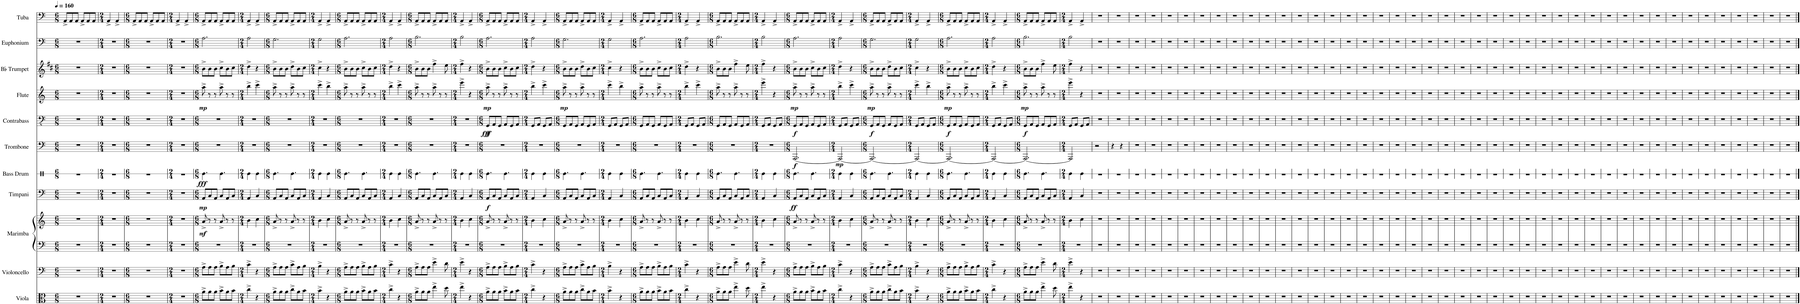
**kern	**kern	**kern	**kern	**dynam	**kern	**dynam	**kern	**dynam	**kern	**dynam	**kern	**dynam	**kern	**dynam	**kern	**kern	**kern
*part11	*part10	*part9	*part9	*part9	*part8	*part8	*part7	*part7	*part6	*part6	*part5	*part5	*part4	*part4	*part3	*part2	*part1
*staff12	*staff11	*staff10	*staff9	*staff9/10	*staff8	*staff8	*staff7	*staff7	*staff6	*staff6	*staff5	*staff5	*staff4	*staff4	*staff3	*staff2	*staff1
*I"Viola	*I"Violoncello	*I"Marimba	*	*	*I"Timpani	*	*I"Bass Drum	*	*I"Trombone	*	*I"Contrabass	*	*I"Flute	*	*I"Bb Trumpet	*I"Euphonium	*I"Tuba
*I'Vla.	*I'Vc.	*I'Mrm.	*	*	*I'Timp.	*	*I'B. Dr.	*	*I'Tbn.	*	*I'Cb.	*	*I'Fl.	*	*I'Bb Tpt.	*I'Euph.	*I'Tba.
*	*	*	*	*	*	*	*stria1	*	*	*	*	*	*	*	*	*	*
*clefC3	*clefF4	*clefF4	*clefG2	*	*clefF4	*	*clefX	*	*clefF4	*	*clefFv4	*	*clefG2	*	*clefG2	*clefF4	*clefF4
*	*	*	*	*	*	*	*	*	*	*	*Trd7c12	*	*	*	*Trd1c2	*	*
*k[]	*k[]	*k[]	*k[]	*	*k[]	*	*k[]	*	*k[]	*	*k[]	*	*k[]	*	*k[f#c#]	*k[]	*k[]
*M6/8	*M6/8	*M6/8	*M6/8	*	*M6/8	*	*M6/8	*	*M6/8	*	*M6/8	*	*M6/8	*	*M6/8	*M6/8	*M6/8
*MM160	*MM160	*MM160	*MM160	*	*MM160	*	*MM160	*	*MM160	*	*MM160	*	*MM160	*	*MM160	*MM160	*MM160
=1	=1	=1	=1	=1	=1	=1	=1	=1	=1	=1	=1	=1	=1	=1	=1	=1	=1
2.r	2.r	2.r	2.r	.	2.r	.	2.r	.	2.r	.	2.r	.	2.r	.	2.r	2.r	8AA^/L
.	.	.	.	.	.	.	.	.	.	.	.	.	.	.	.	.	8AA/
.	.	.	.	.	.	.	.	.	.	.	.	.	.	.	.	.	8AA/J
.	.	.	.	.	.	.	.	.	.	.	.	.	.	.	.	.	8AA^/L
.	.	.	.	.	.	.	.	.	.	.	.	.	.	.	.	.	8AA/
.	.	.	.	.	.	.	.	.	.	.	.	.	.	.	.	.	8AA/J
=2	=2	=2	=2	=2	=2	=2	=2	=2	=2	=2	=2	=2	=2	=2	=2	=2	=2
*M2/4	*M2/4	*M2/4	*M2/4	*	*M2/4	*	*M2/4	*	*M2/4	*	*M2/4	*	*M2/4	*	*M2/4	*M2/4	*M2/4
2r	2r	2r	2r	.	2r	.	2r	.	2r	.	2r	.	2r	.	2r	2r	4AA^/
.	.	.	.	.	.	.	.	.	.	.	.	.	.	.	.	.	4AA^/
=3	=3	=3	=3	=3	=3	=3	=3	=3	=3	=3	=3	=3	=3	=3	=3	=3	=3
*M6/8	*M6/8	*M6/8	*M6/8	*	*M6/8	*	*M6/8	*	*M6/8	*	*M6/8	*	*M6/8	*	*M6/8	*M6/8	*M6/8
2.r	2.r	2.r	2.r	.	2.r	.	2.r	.	2.r	.	2.r	.	2.r	.	2.r	2.r	8AA^/L
.	.	.	.	.	.	.	.	.	.	.	.	.	.	.	.	.	8AA/
.	.	.	.	.	.	.	.	.	.	.	.	.	.	.	.	.	8AA/J
.	.	.	.	.	.	.	.	.	.	.	.	.	.	.	.	.	8AA^/L
.	.	.	.	.	.	.	.	.	.	.	.	.	.	.	.	.	8AA/
.	.	.	.	.	.	.	.	.	.	.	.	.	.	.	.	.	8AA/J
=4	=4	=4	=4	=4	=4	=4	=4	=4	=4	=4	=4	=4	=4	=4	=4	=4	=4
*M2/4	*M2/4	*M2/4	*M2/4	*	*M2/4	*	*M2/4	*	*M2/4	*	*M2/4	*	*M2/4	*	*M2/4	*M2/4	*M2/4
2r	2r	2r	2r	.	2r	.	2r	.	2r	.	2r	.	2r	.	2r	2r	4AA^/
.	.	.	.	.	.	.	.	.	.	.	.	.	.	.	.	.	4AA^/
=5	=5	=5	=5	=5	=5	=5	=5	=5	=5	=5	=5	=5	=5	=5	=5	=5	=5
*M6/8	*M6/8	*M6/8	*M6/8	*	*M6/8	*	*M6/8	*	*M6/8	*	*M6/8	*	*M6/8	*	*M6/8	*M6/8	*M6/8
!	!	!	!	!LO:DY:b	!	!LO:DY:b	!	!LO:DY:b	!	!	!	!	!	!LO:DY:b	!	!	!
8a^\L	8A^\L	2.r	8a^/	mf	8AA/L	mp	4.Re\	fff	2.r	.	2.r	.	8aa^\	mp	8b^\L	2.A\	8AA^/L
8a\	8A\	.	8r	.	8C/	.	.	.	.	.	.	.	8r	.	8b\	.	8AA/
8a\J	8A\J	.	8r	.	8AA/J	.	.	.	.	.	.	.	8r	.	8b\J	.	8AA/J
8b^\L	8B^\L	.	8a^/	.	8C/L	.	4.Re\	.	.	.	.	.	8aa^\	.	8cc#^\L	.	8AA^/L
8a\	8A\	.	8r	.	8AA/	.	.	.	.	.	.	.	8r	.	8b\	.	8AA/
8b\J	8B\J	.	8r	.	8C/J	.	.	.	.	.	.	.	8r	.	8cc#\J	.	8AA/J
=6	=6	=6	=6	=6	=6	=6	=6	=6	=6	=6	=6	=6	=6	=6	=6	=6	=6
*M2/4	*M2/4	*M2/4	*M2/4	*	*M2/4	*	*M2/4	*	*M2/4	*	*M2/4	*	*M2/4	*	*M2/4	*M2/4	*M2/4
4cc^\	4c^\	2r	4b\	.	4AA/	.	4Re\	.	2r	.	2r	.	4bb^\	.	4dd^\	2A\	4AA^/
4r	4r	.	4cc\	.	4C/	.	4Re\	.	.	.	.	.	4ccc^\	.	4r	.	4AA^/
=7	=7	=7	=7	=7	=7	=7	=7	=7	=7	=7	=7	=7	=7	=7	=7	=7	=7
*M6/8	*M6/8	*M6/8	*M6/8	*	*M6/8	*	*M6/8	*	*M6/8	*	*M6/8	*	*M6/8	*	*M6/8	*M6/8	*M6/8
8a^\L	8A^\L	2.r	8a^/	.	8AA/L	.	4.Re\	.	2.r	.	2.r	.	8aa^\	.	8b^\L	2.G\	8AA^/L
8a\	8A\	.	8r	.	8C/	.	.	.	.	.	.	.	8r	.	8b\	.	8AA/
8a\J	8A\J	.	8r	.	8AA/J	.	.	.	.	.	.	.	8r	.	8b\J	.	8AA/J
8cc^\L	8c^\L	.	8a^/	.	8C/L	.	4.Re\	.	.	.	.	.	8aa^\	.	8dd^\L	.	8AA^/L
8a\	8A\	.	8r	.	8AA/	.	.	.	.	.	.	.	8r	.	8b\	.	8AA/
8b\J	8B\J	.	8r	.	8C/J	.	.	.	.	.	.	.	8r	.	8cc#\J	.	8AA/J
=8	=8	=8	=8	=8	=8	=8	=8	=8	=8	=8	=8	=8	=8	=8	=8	=8	=8
*M2/4	*M2/4	*M2/4	*M2/4	*	*M2/4	*	*M2/4	*	*M2/4	*	*M2/4	*	*M2/4	*	*M2/4	*M2/4	*M2/4
4b^\	4B^\	2r	4b\	.	4AA/	.	4Re\	.	2r	.	2r	.	4ccc^\	.	4cc#^\	2G\	4AA^/
4r	4r	.	4cc\	.	4C/	.	4Re\	.	.	.	.	.	4bb^\	.	4r	.	4AA^/
=9	=9	=9	=9	=9	=9	=9	=9	=9	=9	=9	=9	=9	=9	=9	=9	=9	=9
*M6/8	*M6/8	*M6/8	*M6/8	*	*M6/8	*	*M6/8	*	*M6/8	*	*M6/8	*	*M6/8	*	*M6/8	*M6/8	*M6/8
8a^\L	8A^\L	2.r	8a^/	.	8AA/L	.	4.Re\	.	2.r	.	2.r	.	8aa^\	.	8b^\L	2.A\	8AA^/L
8a\	8A\	.	8r	.	8C/	.	.	.	.	.	.	.	8r	.	8b\	.	8AA/
8a\J	8A\J	.	8r	.	8AA/J	.	.	.	.	.	.	.	8r	.	8b\J	.	8AA/J
8b^\L	8B^\L	.	8a^/	.	8C/L	.	4.Re\	.	.	.	.	.	8aa^\	.	8cc#^\L	.	8AA^/L
8a\	8A\	.	8r	.	8AA/	.	.	.	.	.	.	.	8r	.	8b\	.	8AA/
8b\J	8B\J	.	8r	.	8C/J	.	.	.	.	.	.	.	8r	.	8cc#\J	.	8AA/J
=10	=10	=10	=10	=10	=10	=10	=10	=10	=10	=10	=10	=10	=10	=10	=10	=10	=10
*M2/4	*M2/4	*M2/4	*M2/4	*	*M2/4	*	*M2/4	*	*M2/4	*	*M2/4	*	*M2/4	*	*M2/4	*M2/4	*M2/4
4cc^\	4c^\	2r	4b\	.	4AA/	.	4Re\	.	2r	.	2r	.	4bb^\	.	4dd^\	2A\	4AA^/
4r	4r	.	4cc\	.	4C/	.	4Re\	.	.	.	.	.	4ccc^\	.	4r	.	4AA^/
=11	=11	=11	=11	=11	=11	=11	=11	=11	=11	=11	=11	=11	=11	=11	=11	=11	=11
*M6/8	*M6/8	*M6/8	*M6/8	*	*M6/8	*	*M6/8	*	*M6/8	*	*M6/8	*	*M6/8	*	*M6/8	*M6/8	*M6/8
8a^\L	8A^\L	2.r	8a^/	.	8AA/L	.	4.Re\	.	2.r	.	2.r	.	8aa^\	.	8b^\L	2.B\	8AA^/L
8a\	8A\	.	8r	.	8C/	.	.	.	.	.	.	.	8r	.	8b\	.	8AA/
8a\J	8A\J	.	8r	.	8AA/J	.	.	.	.	.	.	.	8r	.	8b\J	.	8AA/J
4ee^\	4e^\	.	8a^/	.	8C/L	.	4.Re\	.	.	.	.	.	8aa^\	.	4ff#^\	.	8AA^/L
.	.	.	8r	.	8AA/	.	.	.	.	.	.	.	8r	.	.	.	8AA/
8dd\	8d\	.	8r	.	8C/J	.	.	.	.	.	.	.	8r	.	8ee\	.	8AA/J
=12	=12	=12	=12	=12	=12	=12	=12	=12	=12	=12	=12	=12	=12	=12	=12	=12	=12
*M2/4	*M2/4	*M2/4	*M2/4	*	*M2/4	*	*M2/4	*	*M2/4	*	*M2/4	*	*M2/4	*	*M2/4	*M2/4	*M2/4
4ee^\	4e^\	2r	4b\	.	4AA/	.	4Re\	.	2r	.	2r	.	4eee^\	.	4ff#^\	2B\	4AA^/
4r	4r	.	4cc\	.	4C/	.	4Re\	.	.	.	.	.	4r	.	4r	.	4AA^/
=13	=13	=13	=13	=13	=13	=13	=13	=13	=13	=13	=13	=13	=13	=13	=13	=13	=13
*M6/8	*M6/8	*M6/8	*M6/8	*	*M6/8	*	*M6/8	*	*M6/8	*	*M6/8	*	*M6/8	*	*M6/8	*M6/8	*M6/8
!	!	!	!	!	!	!LO:DY:b	!	!	!	!	!	!LO:DY:b	!	!	!	!	!
!	!	!	!	!	!	!	!	!	!	!	!	!LO:DY:n=1:b	!	!LO:DY:b	!	!	!
8a^\L	8A^\L	2.r	8a^/	.	8AA/L	f	4.Re\	.	2.r	.	8GGG/L	f fff	8aa^\	mp	8b^\L	2.A\	8AA^/L
8a\	8A\	.	8r	.	8C/	.	.	.	.	.	8AAA/	.	8r	.	8b\	.	8AA/
8a\J	8A\J	.	8r	.	8AA/J	.	.	.	.	.	8GGG/J	.	8r	.	8b\J	.	8AA/J
8b^\L	8B^\L	.	8a^/	.	8C/L	.	4.Re\	.	.	.	8AAA/L	.	8aa^\	.	8cc#^\L	.	8AA^/L
8a\	8A\	.	8r	.	8AA/	.	.	.	.	.	8GGG/	.	8r	.	8b\	.	8AA/
8b\J	8B\J	.	8r	.	8C/J	.	.	.	.	.	8AAA/J	.	8r	.	8cc#\J	.	8AA/J
=14	=14	=14	=14	=14	=14	=14	=14	=14	=14	=14	=14	=14	=14	=14	=14	=14	=14
*M2/4	*M2/4	*M2/4	*M2/4	*	*M2/4	*	*M2/4	*	*M2/4	*	*M2/4	*	*M2/4	*	*M2/4	*M2/4	*M2/4
4cc^\	4c^\	2r	4b\	.	4AA/	.	4Re\	.	2r	.	8GGG/L	.	4bb^\	.	4dd^\	2A\	4AA^/
.	.	.	.	.	.	.	.	.	.	.	8AAA/J	.	.	.	.	.	.
4r	4r	.	4cc\	.	4C/	.	4Re\	.	.	.	8GGG/L	.	4ccc^\	.	4r	.	4AA^/
.	.	.	.	.	.	.	.	.	.	.	8AAA/J	.	.	.	.	.	.
=15	=15	=15	=15	=15	=15	=15	=15	=15	=15	=15	=15	=15	=15	=15	=15	=15	=15
*M6/8	*M6/8	*M6/8	*M6/8	*	*M6/8	*	*M6/8	*	*M6/8	*	*M6/8	*	*M6/8	*	*M6/8	*M6/8	*M6/8
!	!	!	!	!	!	!	!	!	!	!	!	!	!	!LO:DY:b	!	!	!
8a^\L	8A^\L	2.r	8a^/	.	8AA/L	.	4.Re\	.	2.r	.	8GGG/L	.	8aa^\	mp	8b^\L	2.G\	8AA^/L
8a\	8A\	.	8r	.	8C/	.	.	.	.	.	8AAA/	.	8r	.	8b\	.	8AA/
8a\J	8A\J	.	8r	.	8AA/J	.	.	.	.	.	8GGG/J	.	8r	.	8b\J	.	8AA/J
8cc^\L	8c^\L	.	8a^/	.	8C/L	.	4.Re\	.	.	.	8AAA/L	.	8aa^\	.	8dd^\L	.	8AA^/L
8a\	8A\	.	8r	.	8AA/	.	.	.	.	.	8GGG/	.	8r	.	8b\	.	8AA/
8b\J	8B\J	.	8r	.	8C/J	.	.	.	.	.	8AAA/J	.	8r	.	8cc#\J	.	8AA/J
=16	=16	=16	=16	=16	=16	=16	=16	=16	=16	=16	=16	=16	=16	=16	=16	=16	=16
*M2/4	*M2/4	*M2/4	*M2/4	*	*M2/4	*	*M2/4	*	*M2/4	*	*M2/4	*	*M2/4	*	*M2/4	*M2/4	*M2/4
4b^\	4B^\	2r	4b\	.	4AA/	.	4Re\	.	2r	.	8GGG/L	.	4ccc^\	.	4cc#^\	2G\	4AA^/
.	.	.	.	.	.	.	.	.	.	.	8AAA/J	.	.	.	.	.	.
4r	4r	.	4cc\	.	4C/	.	4Re\	.	.	.	8GGG/L	.	4bb^\	.	4r	.	4AA^/
.	.	.	.	.	.	.	.	.	.	.	8AAA/J	.	.	.	.	.	.
=17	=17	=17	=17	=17	=17	=17	=17	=17	=17	=17	=17	=17	=17	=17	=17	=17	=17
*M6/8	*M6/8	*M6/8	*M6/8	*	*M6/8	*	*M6/8	*	*M6/8	*	*M6/8	*	*M6/8	*	*M6/8	*M6/8	*M6/8
8a^\L	8A^\L	2.r	8a^/	.	8AA/L	.	4.Re\	.	2.r	.	8GGG/L	.	8aa^\	.	8b^\L	2.A\	8AA^/L
8a\	8A\	.	8r	.	8C/	.	.	.	.	.	8AAA/	.	8r	.	8b\	.	8AA/
8a\J	8A\J	.	8r	.	8AA/J	.	.	.	.	.	8GGG/J	.	8r	.	8b\J	.	8AA/J
8b^\L	8B^\L	.	8a^/	.	8C/L	.	4.Re\	.	.	.	8AAA/L	.	8aa^\	.	8cc#^\L	.	8AA^/L
8a\	8A\	.	8r	.	8AA/	.	.	.	.	.	8GGG/	.	8r	.	8b\	.	8AA/
8b\J	8B\J	.	8r	.	8C/J	.	.	.	.	.	8AAA/J	.	8r	.	8cc#\J	.	8AA/J
=18	=18	=18	=18	=18	=18	=18	=18	=18	=18	=18	=18	=18	=18	=18	=18	=18	=18
*M2/4	*M2/4	*M2/4	*M2/4	*	*M2/4	*	*M2/4	*	*M2/4	*	*M2/4	*	*M2/4	*	*M2/4	*M2/4	*M2/4
4cc^\	4c^\	2r	4b\	.	4AA/	.	4Re\	.	2r	.	8GGG/L	.	4bb^\	.	4dd^\	2A\	4AA^/
.	.	.	.	.	.	.	.	.	.	.	8AAA/J	.	.	.	.	.	.
4r	4r	.	4cc\	.	4C/	.	4Re\	.	.	.	8GGG/L	.	4ccc^\	.	4r	.	4AA^/
.	.	.	.	.	.	.	.	.	.	.	8AAA/J	.	.	.	.	.	.
=19	=19	=19	=19	=19	=19	=19	=19	=19	=19	=19	=19	=19	=19	=19	=19	=19	=19
*M6/8	*M6/8	*M6/8	*M6/8	*	*M6/8	*	*M6/8	*	*M6/8	*	*M6/8	*	*M6/8	*	*M6/8	*M6/8	*M6/8
8a^\L	8A^\L	2.r	8a^/	.	8AA/L	.	4.Re\	.	2.r	.	8GGG/L	.	8aa^\	.	8b^\L	2.B\	8AA^/L
8a\	8A\	.	8r	.	8C/	.	.	.	.	.	8AAA/	.	8r	.	8b\	.	8AA/
8a\J	8A\J	.	8r	.	8AA/J	.	.	.	.	.	8GGG/J	.	8r	.	8b\J	.	8AA/J
4ee^\	4e^\	.	8a^/	.	8C/L	.	4.Re\	.	.	.	8AAA/L	.	8aa^\	.	4ff#^\	.	8AA^/L
.	.	.	8r	.	8AA/	.	.	.	.	.	8GGG/	.	8r	.	.	.	8AA/
8dd\	8d\	.	8r	.	8C/J	.	.	.	.	.	8AAA/J	.	8r	.	8ee\	.	8AA/J
=20	=20	=20	=20	=20	=20	=20	=20	=20	=20	=20	=20	=20	=20	=20	=20	=20	=20
*M2/4	*M2/4	*M2/4	*M2/4	*	*M2/4	*	*M2/4	*	*M2/4	*	*M2/4	*	*M2/4	*	*M2/4	*M2/4	*M2/4
4ee^\	4e^\	2r	4b\	.	4AA/	.	4Re\	.	2r	.	8GGG/L	.	4eee^\	.	4ff#^\	2B\	4AA^/
.	.	.	.	.	.	.	.	.	.	.	8AAA/J	.	.	.	.	.	.
4r	4r	.	4cc\	.	4C/	.	4Re\	.	.	.	8GGG/L	.	4r	.	4r	.	4AA^/
.	.	.	.	.	.	.	.	.	.	.	8AAA/J	.	.	.	.	.	.
=21	=21	=21	=21	=21	=21	=21	=21	=21	=21	=21	=21	=21	=21	=21	=21	=21	=21
*M6/8	*M6/8	*M6/8	*M6/8	*	*M6/8	*	*M6/8	*	*M6/8	*	*M6/8	*	*M6/8	*	*M6/8	*M6/8	*M6/8
!	!	!	!	!	!	!LO:DY:b	!	!	!	!LO:DY:b	!	!LO:DY:b	!	!LO:DY:b	!	!	!
8a^\L	8A^\L	2.r	8a^/	.	8AA/L	ff	4.Re\	.	[2.AAA/	f	8GGG/L	f	8aa^\	mp	8b^\L	2.A\	8AA^/L
8a\	8A\	.	8r	.	8C/	.	.	.	.	.	8AAA/	.	8r	.	8b\	.	8AA/
8a\J	8A\J	.	8r	.	8AA/J	.	.	.	.	.	8GGG/J	.	8r	.	8b\J	.	8AA/J
8b^\L	8B^\L	.	8a^/	.	8C/L	.	4.Re\	.	.	.	8AAA/L	.	8aa^\	.	8cc#^\L	.	8AA^/L
8a\	8A\	.	8r	.	8AA/	.	.	.	.	.	8GGG/	.	8r	.	8b\	.	8AA/
8b\J	8B\J	.	8r	.	8C/J	.	.	.	.	.	8AAA/J	.	8r	.	8cc#\J	.	8AA/J
=22	=22	=22	=22	=22	=22	=22	=22	=22	=22	=22	=22	=22	=22	=22	=22	=22	=22
*M2/4	*M2/4	*M2/4	*M2/4	*	*M2/4	*	*M2/4	*	*M2/4	*	*M2/4	*	*M2/4	*	*M2/4	*M2/4	*M2/4
!	!	!	!	!	!	!	!	!	!	!LO:DY:b	!	!	!	!	!	!	!
4cc^\	4c^\	2r	4b\	.	4AA/	.	4Re\	.	2AAA/_	mp	8GGG/L	.	4bb^\	.	4dd^\	2A\	4AA^/
.	.	.	.	.	.	.	.	.	.	.	8AAA/J	.	.	.	.	.	.
4r	4r	.	4cc\	.	4C/	.	4Re\	.	.	.	8GGG/L	.	4ccc^\	.	4r	.	4AA^/
.	.	.	.	.	.	.	.	.	.	.	8AAA/J	.	.	.	.	.	.
=23	=23	=23	=23	=23	=23	=23	=23	=23	=23	=23	=23	=23	=23	=23	=23	=23	=23
*M6/8	*M6/8	*M6/8	*M6/8	*	*M6/8	*	*M6/8	*	*M6/8	*	*M6/8	*	*M6/8	*	*M6/8	*M6/8	*M6/8
!	!	!	!	!	!	!	!	!	!	!	!	!LO:DY:b	!	!LO:DY:b	!	!	!
8a^\L	8A^\L	2.r	8a^/	.	8AA/L	.	4.Re\	.	2.AAA/_	.	8GGG/L	f	8aa^\	mp	8b^\L	2.G\	8AA^/L
8a\	8A\	.	8r	.	8C/	.	.	.	.	.	8AAA/	.	8r	.	8b\	.	8AA/
8a\J	8A\J	.	8r	.	8AA/J	.	.	.	.	.	8GGG/J	.	8r	.	8b\J	.	8AA/J
8cc^\L	8c^\L	.	8a^/	.	8C/L	.	4.Re\	.	.	.	8AAA/L	.	8aa^\	.	8dd^\L	.	8AA^/L
8a\	8A\	.	8r	.	8AA/	.	.	.	.	.	8GGG/	.	8r	.	8b\	.	8AA/
8b\J	8B\J	.	8r	.	8C/J	.	.	.	.	.	8AAA/J	.	8r	.	8cc#\J	.	8AA/J
=24	=24	=24	=24	=24	=24	=24	=24	=24	=24	=24	=24	=24	=24	=24	=24	=24	=24
*M2/4	*M2/4	*M2/4	*M2/4	*	*M2/4	*	*M2/4	*	*M2/4	*	*M2/4	*	*M2/4	*	*M2/4	*M2/4	*M2/4
4b^\	4B^\	2r	4b\	.	4AA/	.	4Re\	.	2AAA/_	.	8GGG/L	.	4ccc^\	.	4cc#^\	2G\	4AA^/
.	.	.	.	.	.	.	.	.	.	.	8AAA/J	.	.	.	.	.	.
4r	4r	.	4cc\	.	4C/	.	4Re\	.	.	.	8GGG/L	.	4bb^\	.	4r	.	4AA^/
.	.	.	.	.	.	.	.	.	.	.	8AAA/J	.	.	.	.	.	.
=25	=25	=25	=25	=25	=25	=25	=25	=25	=25	=25	=25	=25	=25	=25	=25	=25	=25
*M6/8	*M6/8	*M6/8	*M6/8	*	*M6/8	*	*M6/8	*	*M6/8	*	*M6/8	*	*M6/8	*	*M6/8	*M6/8	*M6/8
!	!	!	!	!	!	!	!	!	!	!	!	!LO:DY:b	!	!LO:DY:b	!	!	!
8a^\L	8A^\L	2.r	8a^/	.	8AA/L	.	4.Re\	.	2.AAA/_	.	8GGG/L	f	8aa^\	mp	8b^\L	2.A\	8AA^/L
8a\	8A\	.	8r	.	8C/	.	.	.	.	.	8AAA/	.	8r	.	8b\	.	8AA/
8a\J	8A\J	.	8r	.	8AA/J	.	.	.	.	.	8GGG/J	.	8r	.	8b\J	.	8AA/J
8b^\L	8B^\L	.	8a^/	.	8C/L	.	4.Re\	.	.	.	8AAA/L	.	8aa^\	.	8cc#^\L	.	8AA^/L
8a\	8A\	.	8r	.	8AA/	.	.	.	.	.	8GGG/	.	8r	.	8b\	.	8AA/
8b\J	8B\J	.	8r	.	8C/J	.	.	.	.	.	8AAA/J	.	8r	.	8cc#\J	.	8AA/J
=26	=26	=26	=26	=26	=26	=26	=26	=26	=26	=26	=26	=26	=26	=26	=26	=26	=26
*M2/4	*M2/4	*M2/4	*M2/4	*	*M2/4	*	*M2/4	*	*M2/4	*	*M2/4	*	*M2/4	*	*M2/4	*M2/4	*M2/4
4cc^\	4c^\	2r	4b\	.	4AA/	.	4Re\	.	2AAA/_	.	8GGG/L	.	4bb^\	.	4dd^\	2A\	4AA^/
.	.	.	.	.	.	.	.	.	.	.	8AAA/J	.	.	.	.	.	.
4r	4r	.	4cc\	.	4C/	.	4Re\	.	.	.	8GGG/L	.	4ccc^\	.	4r	.	4AA^/
.	.	.	.	.	.	.	.	.	.	.	8AAA/J	.	.	.	.	.	.
=27	=27	=27	=27	=27	=27	=27	=27	=27	=27	=27	=27	=27	=27	=27	=27	=27	=27
*M6/8	*M6/8	*M6/8	*M6/8	*	*M6/8	*	*M6/8	*	*M6/8	*	*M6/8	*	*M6/8	*	*M6/8	*M6/8	*M6/8
!	!	!	!	!	!	!	!	!	!	!	!	!LO:DY:b	!	!LO:DY:b	!	!	!
8a^\L	8A^\L	2.r	8a^/	.	8AA/L	.	4.Re\	.	2.AAA/_	.	8GGG/L	f	8aa^\	mp	8b^\L	2.B\	8AA^/L
8a\	8A\	.	8r	.	8C/	.	.	.	.	.	8AAA/	.	8r	.	8b\	.	8AA/
8a\J	8A\J	.	8r	.	8AA/J	.	.	.	.	.	8GGG/J	.	8r	.	8b\J	.	8AA/J
4ee^\	4e^\	.	8a^/	.	8C/L	.	4.Re\	.	.	.	8AAA/L	.	8aa^\	.	4ff#^\	.	8AA^/L
.	.	.	8r	.	8AA/	.	.	.	.	.	8GGG/	.	8r	.	.	.	8AA/
8dd\	8d\	.	8r	.	8C/J	.	.	.	.	.	8AAA/J	.	8r	.	8ee\	.	8AA/J
=28	=28	=28	=28	=28	=28	=28	=28	=28	=28	=28	=28	=28	=28	=28	=28	=28	=28
*M2/4	*M2/4	*M2/4	*M2/4	*	*M2/4	*	*M2/4	*	*M2/4	*	*M2/4	*	*M2/4	*	*M2/4	*M2/4	*M2/4
4ee^\	4e^\	2r	4b\	.	4AA/	.	4Re\	.	2AAA/]	.	8GGG/L	.	4eee^\	.	4ff#^\	2B\	4AA^/
.	.	.	.	.	.	.	.	.	.	.	8AAA/J	.	.	.	.	.	.
4r	4r	.	4cc\	.	4C/	.	4Re\	.	.	.	8GGG/L	.	4r	.	4r	.	4AA^/
.	.	.	.	.	.	.	.	.	.	.	8AAA/J	.	.	.	.	.	.
=29	=29	=29	=29	=29	=29	=29	=29	=29	=29	=29	=29	=29	=29	=29	=29	=29	=29
2r	2r	2r	2r	.	2r	.	2r	.	2r	.	2r	.	2r	.	2r	2r	2r
=30	=30	=30	=30	=30	=30	=30	=30	=30	=30	=30	=30	=30	=30	=30	=30	=30	=30
2r	2r	2r	2r	.	2r	.	2r	.	4r	.	2r	.	2r	.	2r	2r	2r
.	.	.	.	.	.	.	.	.	4r	.	.	.	.	.	.	.	.
=31	=31	=31	=31	=31	=31	=31	=31	=31	=31	=31	=31	=31	=31	=31	=31	=31	=31
2r	2r	2r	2r	.	2r	.	2r	.	2r	.	2r	.	2r	.	2r	2r	2r
=32	=32	=32	=32	=32	=32	=32	=32	=32	=32	=32	=32	=32	=32	=32	=32	=32	=32
2r	2r	2r	2r	.	2r	.	2r	.	2r	.	2r	.	2r	.	2r	2r	2r
=33	=33	=33	=33	=33	=33	=33	=33	=33	=33	=33	=33	=33	=33	=33	=33	=33	=33
2r	2r	2r	2r	.	2r	.	2r	.	2r	.	2r	.	2r	.	2r	2r	2r
=34	=34	=34	=34	=34	=34	=34	=34	=34	=34	=34	=34	=34	=34	=34	=34	=34	=34
2r	2r	2r	2r	.	2r	.	2r	.	2r	.	2r	.	2r	.	2r	2r	2r
=35	=35	=35	=35	=35	=35	=35	=35	=35	=35	=35	=35	=35	=35	=35	=35	=35	=35
2r	2r	2r	2r	.	2r	.	2r	.	2r	.	2r	.	2r	.	2r	2r	2r
=36	=36	=36	=36	=36	=36	=36	=36	=36	=36	=36	=36	=36	=36	=36	=36	=36	=36
2r	2r	2r	2r	.	2r	.	2r	.	2r	.	2r	.	2r	.	2r	2r	2r
=37	=37	=37	=37	=37	=37	=37	=37	=37	=37	=37	=37	=37	=37	=37	=37	=37	=37
2r	2r	2r	2r	.	2r	.	2r	.	2r	.	2r	.	2r	.	2r	2r	2r
=38	=38	=38	=38	=38	=38	=38	=38	=38	=38	=38	=38	=38	=38	=38	=38	=38	=38
2r	2r	2r	2r	.	2r	.	2r	.	2r	.	2r	.	2r	.	2r	2r	2r
=39	=39	=39	=39	=39	=39	=39	=39	=39	=39	=39	=39	=39	=39	=39	=39	=39	=39
2r	2r	2r	2r	.	2r	.	2r	.	2r	.	2r	.	2r	.	2r	2r	2r
=40	=40	=40	=40	=40	=40	=40	=40	=40	=40	=40	=40	=40	=40	=40	=40	=40	=40
2r	2r	2r	2r	.	2r	.	2r	.	2r	.	2r	.	2r	.	2r	2r	2r
=41	=41	=41	=41	=41	=41	=41	=41	=41	=41	=41	=41	=41	=41	=41	=41	=41	=41
2r	2r	2r	2r	.	2r	.	2r	.	2r	.	2r	.	2r	.	2r	2r	2r
=42	=42	=42	=42	=42	=42	=42	=42	=42	=42	=42	=42	=42	=42	=42	=42	=42	=42
2r	2r	2r	2r	.	2r	.	2r	.	2r	.	2r	.	2r	.	2r	2r	2r
=43	=43	=43	=43	=43	=43	=43	=43	=43	=43	=43	=43	=43	=43	=43	=43	=43	=43
2r	2r	2r	2r	.	2r	.	2r	.	2r	.	2r	.	2r	.	2r	2r	2r
=44	=44	=44	=44	=44	=44	=44	=44	=44	=44	=44	=44	=44	=44	=44	=44	=44	=44
2r	2r	2r	2r	.	2r	.	2r	.	2r	.	2r	.	2r	.	2r	2r	2r
=45	=45	=45	=45	=45	=45	=45	=45	=45	=45	=45	=45	=45	=45	=45	=45	=45	=45
2r	2r	2r	2r	.	2r	.	2r	.	2r	.	2r	.	2r	.	2r	2r	2r
=46	=46	=46	=46	=46	=46	=46	=46	=46	=46	=46	=46	=46	=46	=46	=46	=46	=46
2r	2r	2r	2r	.	2r	.	2r	.	2r	.	2r	.	2r	.	2r	2r	2r
=47	=47	=47	=47	=47	=47	=47	=47	=47	=47	=47	=47	=47	=47	=47	=47	=47	=47
2r	2r	2r	2r	.	2r	.	2r	.	2r	.	2r	.	2r	.	2r	2r	2r
=48	=48	=48	=48	=48	=48	=48	=48	=48	=48	=48	=48	=48	=48	=48	=48	=48	=48
2r	2r	2r	2r	.	2r	.	2r	.	2r	.	2r	.	2r	.	2r	2r	2r
=49	=49	=49	=49	=49	=49	=49	=49	=49	=49	=49	=49	=49	=49	=49	=49	=49	=49
2r	2r	2r	2r	.	2r	.	2r	.	2r	.	2r	.	2r	.	2r	2r	2r
=50	=50	=50	=50	=50	=50	=50	=50	=50	=50	=50	=50	=50	=50	=50	=50	=50	=50
2r	2r	2r	2r	.	2r	.	2r	.	2r	.	2r	.	2r	.	2r	2r	2r
=51	=51	=51	=51	=51	=51	=51	=51	=51	=51	=51	=51	=51	=51	=51	=51	=51	=51
2r	2r	2r	2r	.	2r	.	2r	.	2r	.	2r	.	2r	.	2r	2r	2r
=52	=52	=52	=52	=52	=52	=52	=52	=52	=52	=52	=52	=52	=52	=52	=52	=52	=52
2r	2r	2r	2r	.	2r	.	2r	.	2r	.	2r	.	2r	.	2r	2r	2r
=53	=53	=53	=53	=53	=53	=53	=53	=53	=53	=53	=53	=53	=53	=53	=53	=53	=53
2r	2r	2r	2r	.	2r	.	2r	.	2r	.	2r	.	2r	.	2r	2r	2r
=54	=54	=54	=54	=54	=54	=54	=54	=54	=54	=54	=54	=54	=54	=54	=54	=54	=54
2r	2r	2r	2r	.	2r	.	2r	.	2r	.	2r	.	2r	.	2r	2r	2r
=55	=55	=55	=55	=55	=55	=55	=55	=55	=55	=55	=55	=55	=55	=55	=55	=55	=55
2r	2r	2r	2r	.	2r	.	2r	.	2r	.	2r	.	2r	.	2r	2r	2r
=56	=56	=56	=56	=56	=56	=56	=56	=56	=56	=56	=56	=56	=56	=56	=56	=56	=56
2r	2r	2r	2r	.	2r	.	2r	.	2r	.	2r	.	2r	.	2r	2r	2r
=57	=57	=57	=57	=57	=57	=57	=57	=57	=57	=57	=57	=57	=57	=57	=57	=57	=57
2r	2r	2r	2r	.	2r	.	2r	.	2r	.	2r	.	2r	.	2r	2r	2r
=58	=58	=58	=58	=58	=58	=58	=58	=58	=58	=58	=58	=58	=58	=58	=58	=58	=58
2r	2r	2r	2r	.	2r	.	2r	.	2r	.	2r	.	2r	.	2r	2r	2r
=59	=59	=59	=59	=59	=59	=59	=59	=59	=59	=59	=59	=59	=59	=59	=59	=59	=59
2r	2r	2r	2r	.	2r	.	2r	.	2r	.	2r	.	2r	.	2r	2r	2r
=60	=60	=60	=60	=60	=60	=60	=60	=60	=60	=60	=60	=60	=60	=60	=60	=60	=60
2r	2r	2r	2r	.	2r	.	2r	.	2r	.	2r	.	2r	.	2r	2r	2r
=61	=61	=61	=61	=61	=61	=61	=61	=61	=61	=61	=61	=61	=61	=61	=61	=61	=61
2r	2r	2r	2r	.	2r	.	2r	.	2r	.	2r	.	2r	.	2r	2r	2r
=62	=62	=62	=62	=62	=62	=62	=62	=62	=62	=62	=62	=62	=62	=62	=62	=62	=62
2r	2r	2r	2r	.	2r	.	2r	.	2r	.	2r	.	2r	.	2r	2r	2r
=63	=63	=63	=63	=63	=63	=63	=63	=63	=63	=63	=63	=63	=63	=63	=63	=63	=63
2r	2r	2r	2r	.	2r	.	2r	.	2r	.	2r	.	2r	.	2r	2r	2r
=64	=64	=64	=64	=64	=64	=64	=64	=64	=64	=64	=64	=64	=64	=64	=64	=64	=64
2r	2r	2r	2r	.	2r	.	2r	.	2r	.	2r	.	2r	.	2r	2r	2r
=65	=65	=65	=65	=65	=65	=65	=65	=65	=65	=65	=65	=65	=65	=65	=65	=65	=65
2r	2r	2r	2r	.	2r	.	2r	.	2r	.	2r	.	2r	.	2r	2r	2r
=66	=66	=66	=66	=66	=66	=66	=66	=66	=66	=66	=66	=66	=66	=66	=66	=66	=66
2r	2r	2r	2r	.	2r	.	2r	.	2r	.	2r	.	2r	.	2r	2r	2r
=67	=67	=67	=67	=67	=67	=67	=67	=67	=67	=67	=67	=67	=67	=67	=67	=67	=67
2r	2r	2r	2r	.	2r	.	2r	.	2r	.	2r	.	2r	.	2r	2r	2r
=68	=68	=68	=68	=68	=68	=68	=68	=68	=68	=68	=68	=68	=68	=68	=68	=68	=68
2r	2r	2r	2r	.	2r	.	2r	.	2r	.	2r	.	2r	.	2r	2r	2r
=69	=69	=69	=69	=69	=69	=69	=69	=69	=69	=69	=69	=69	=69	=69	=69	=69	=69
2r	2r	2r	2r	.	2r	.	2r	.	2r	.	2r	.	2r	.	2r	2r	2r
=70	=70	=70	=70	=70	=70	=70	=70	=70	=70	=70	=70	=70	=70	=70	=70	=70	=70
2r	2r	2r	2r	.	2r	.	2r	.	2r	.	2r	.	2r	.	2r	2r	2r
=71	=71	=71	=71	=71	=71	=71	=71	=71	=71	=71	=71	=71	=71	=71	=71	=71	=71
2r	2r	2r	2r	.	2r	.	2r	.	2r	.	2r	.	2r	.	2r	2r	2r
==	==	==	==	==	==	==	==	==	==	==	==	==	==	==	==	==	==
*-	*-	*-	*-	*-	*-	*-	*-	*-	*-	*-	*-	*-	*-	*-	*-	*-	*-
